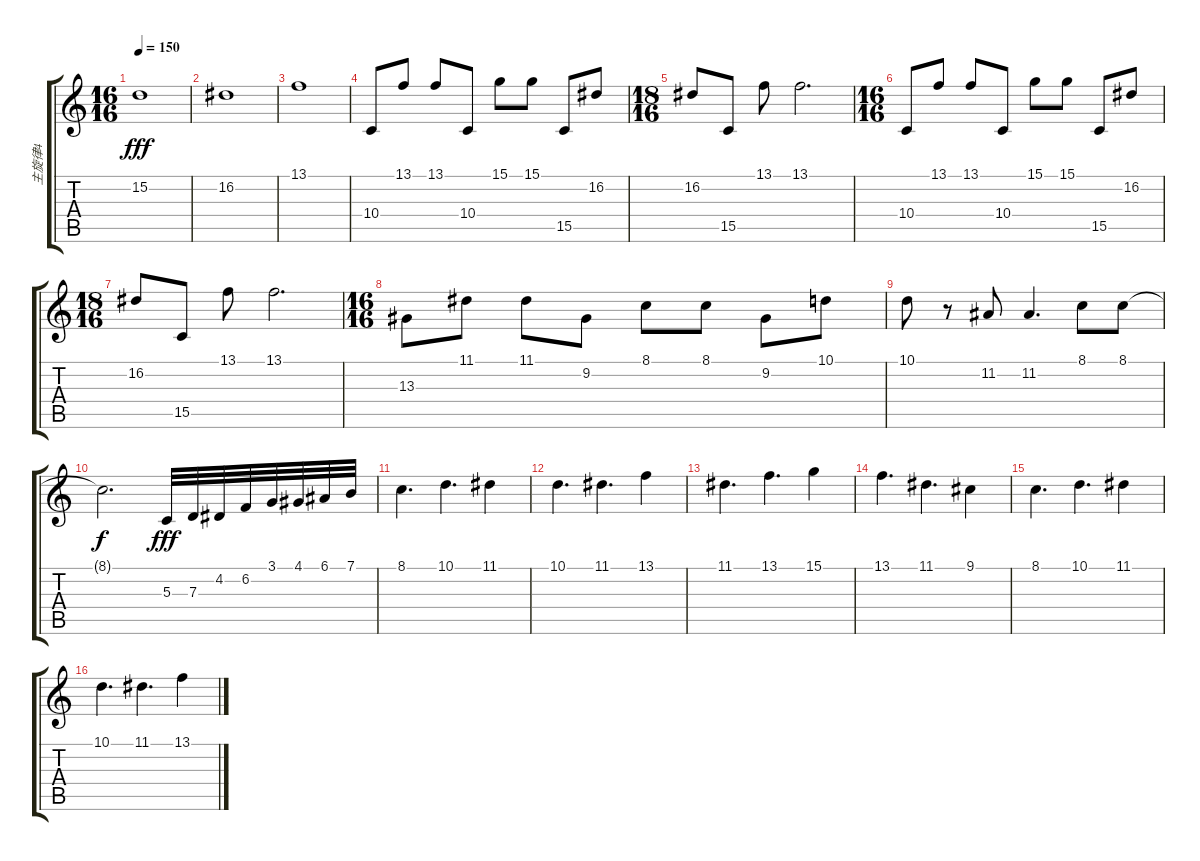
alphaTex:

\track ("主旋律4" "主旋律4") {instrument stringensemble1}
\staff {score tabs}
\tuning (E4 B3 G3 D3 A2 E2) {hide}
\ts (16 16)
\tempo 150
\clef g2
\ks c
15.2.1{dy fff} |
16.2.1 |
13.1.1 |
10.4.8 13.1.8 13.1.8 10.4.8 15.1.8 15.1.8 15.5.8 16.2.8 |
\ts (18 16)
16.2.8 15.5.8 13.1.8 13.1.2{d} |
\ts (16 16)
10.4.8 13.1.8 13.1.8 10.4.8 15.1.8 15.1.8 15.5.8 16.2.8 |
\ts (18 16)
16.2.8 15.5.8 13.1.8 13.1.2{d} |
\ts (16 16)
13.3.8 11.1.8 11.1.8 9.2.8 8.1.8 8.1.8 9.2.8 10.1.8 |
10.1.8 r.8 11.2.8 11.2.4{d} 8.1.8 8.1.8 |
8.1{t}.2{d dy f} 5.3.32{dy fff} 7.3.32 4.2.32 6.2.32 3.1.32 4.1.32 6.1.32 7.1.32 |
8.1.4{d} 10.1.4{d} 11.1.4 |
10.1.4{d} 11.1.4{d} 13.1.4 |
11.1.4{d} 13.1.4{d} 15.1.4 |
13.1.4{d} 11.1.4{d} 9.1.4 |
8.1.4{d} 10.1.4{d} 11.1.4 |
10.1.4{d} 11.1.4{d} 13.1.4
